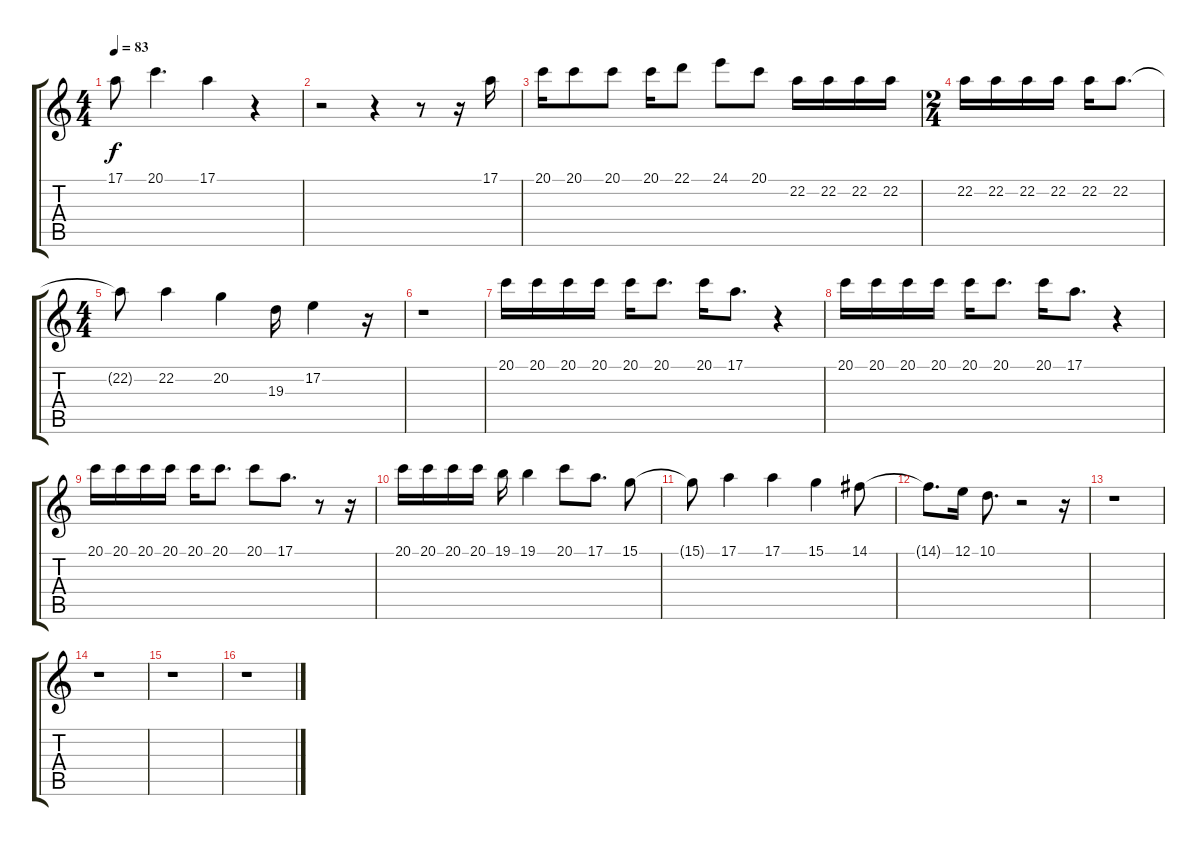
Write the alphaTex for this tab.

\track "" {instrument bagpipe}
\staff {score tabs}
\tuning (E4 B3 G3 D3 A2 E2) {hide}
\ts (4 4)
\tempo 83
\clef g2
\ks c
17.1{t}.8{dy f} 20.1.4{d} 17.1.4 r.4 |
r.2 r.4 r.8 r.16 17.1.16 |
20.1.16 20.1.8 20.1.8 20.1.16 22.1.8 24.1.8 20.1.8 22.2.16 22.2.16 22.2.16 22.2.16 |
\ts (2 4)
22.2.16 22.2.16 22.2.16 22.2.16 22.2.16 22.2.8{d} |
\ts (4 4)
22.2{t}.8 22.2.4 20.2.4 19.3.16 17.2.4 r.16 |
r.1 |
20.1.16 20.1.16 20.1.16 20.1.16 20.1.16 20.1.8{d} 20.1.16 17.1.8{d} r.4 |
20.1.16 20.1.16 20.1.16 20.1.16 20.1.16 20.1.8{d} 20.1.16 17.1.8{d} r.4 |
20.1.16 20.1.16 20.1.16 20.1.16 20.1.16 20.1.8{d} 20.1.8 17.1.8{d} r.8 r.16 |
20.1.16 20.1.16 20.1.16 20.1.16 19.1.16 19.1.4 20.1.8 17.1.8{d} 15.1.8 |
15.1{t}.8 17.1.4 17.1.4 15.1.4 14.1.8 |
14.1{t}.8{d} 12.1.16 10.1.8{d} r.2 r.16 |
r.1 |
r.1 |
r.1 |
r.1
